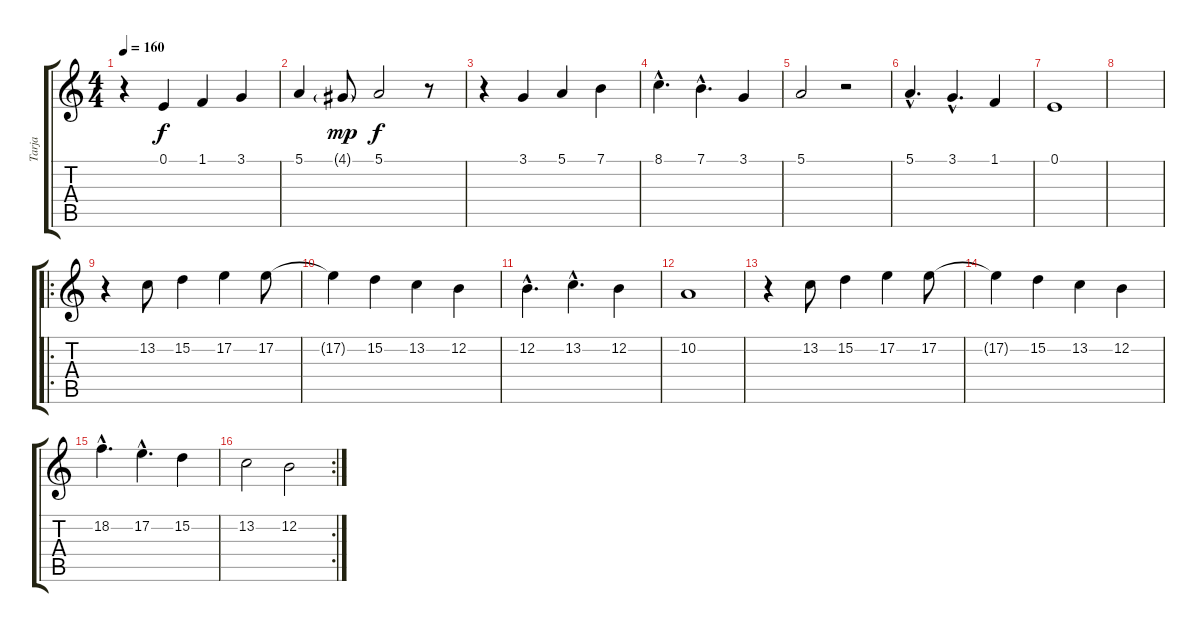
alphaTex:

\track ("Tarja" "Tarja") {instrument lead6voice}
\staff {score tabs}
\tuning (E4 B3 G3 D3 A2 E2) {hide}
\ts (4 4)
\tempo 160
\clef g2
\ks c
r.4{dy f} 0.1.4 1.1.4 3.1.4 |
5.1.4 4.1{g}.8{dy mp} 5.1.2{dy f} r.8 |
r.4 3.1.4 5.1.4 7.1.4 |
8.1{hac}.4{d} 7.1{hac}.4{d} 3.1.4 |
5.1.2 r.2 |
5.1{hac}.4{d} 3.1{hac}.4{d} 1.1.4 |
0.1.1 |
|
\ro
r.4 13.2.8 15.2.4 17.2.4 17.2.8 |
17.2{t}.4 15.2.4 13.2.4 12.2.4 |
12.2{hac}.4{d} 13.2{hac}.4{d} 12.2.4 |
10.2.1 |
r.4 13.2.8 15.2.4 17.2.4 17.2.8 |
17.2{t}.4 15.2.4 13.2.4 12.2.4 |
18.2{hac}.4{d} 17.2{hac}.4{d} 15.2.4 |
\rc 2
13.2.2 12.2.2
